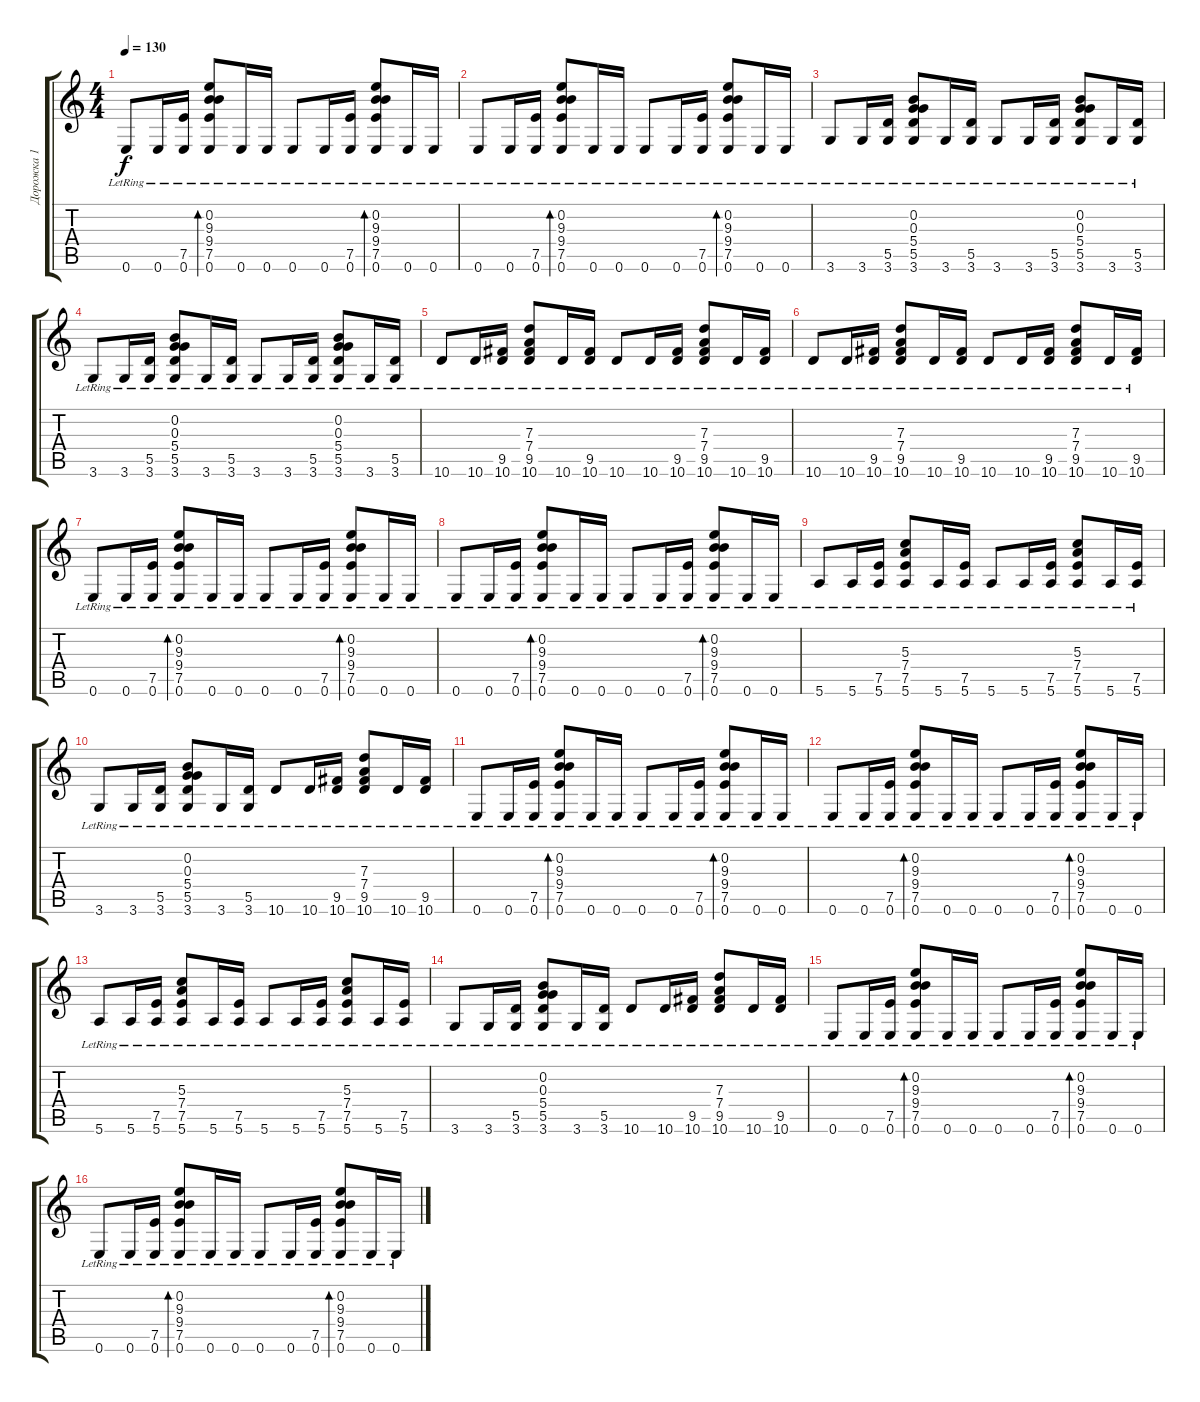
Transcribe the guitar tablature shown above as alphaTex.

\track ("Дорожка 1" "Дорожка 1") {instrument electricguitarmuted}
\staff {score tabs}
\tuning (E4 B3 G3 D3 A2 E2) {hide}
\ts (4 4)
\tempo 130
\clef g2
\ks c
0.6{lr}.8{dy f} 0.6{lr}.16 (7.5 0.6{lr}).16 (0.2 9.3{lr} 9.4{lr} 7.5 0.6{lr}).8{bd 60} 0.6{lr}.16 0.6{lr}.16 0.6{lr}.8 0.6{lr}.16 (7.5 0.6{lr}).16 (0.2 9.3{lr} 9.4{lr} 7.5 0.6{lr}).8{bd 60} 0.6{lr}.16 0.6{lr}.16 |
0.6{lr}.8 0.6{lr}.16 (7.5 0.6{lr}).16 (0.2 9.3{lr} 9.4{lr} 7.5 0.6{lr}).8{bd 60} 0.6{lr}.16 0.6{lr}.16 0.6{lr}.8 0.6{lr}.16 (7.5 0.6{lr}).16 (0.2 9.3{lr} 9.4{lr} 7.5 0.6{lr}).8{bd 60} 0.6{lr}.16 0.6{lr}.16 |
3.6{lr}.8 3.6{lr}.16 (5.5{lr} 3.6{lr}).16 (0.2{lr} 0.3{lr} 5.4{lr} 5.5{lr} 3.6{lr}).8 3.6{lr}.16 (5.5{lr} 3.6{lr}).16 3.6{lr}.8 3.6{lr}.16 (5.5{lr} 3.6{lr}).16 (0.2{lr} 0.3{lr} 5.4{lr} 5.5{lr} 3.6{lr}).8 3.6{lr}.16 (5.5{lr} 3.6{lr}).16 |
3.6{lr}.8 3.6{lr}.16 (5.5{lr} 3.6{lr}).16 (0.2{lr} 0.3{lr} 5.4{lr} 5.5{lr} 3.6{lr}).8 3.6{lr}.16 (5.5{lr} 3.6{lr}).16 3.6{lr}.8 3.6{lr}.16 (5.5{lr} 3.6{lr}).16 (0.2{lr} 0.3{lr} 5.4{lr} 5.5{lr} 3.6{lr}).8 3.6{lr}.16 (5.5{lr} 3.6{lr}).16 |
10.6{lr}.8 10.6{lr}.16 (9.5{lr} 10.6{lr}).16 (7.3{lr} 7.4{lr} 9.5{lr} 10.6{lr}).8 10.6{lr}.16 (9.5{lr} 10.6{lr}).16 10.6{lr}.8 10.6{lr}.16 (9.5{lr} 10.6{lr}).16 (7.3{lr} 7.4{lr} 9.5{lr} 10.6{lr}).8 10.6{lr}.16 (9.5{lr} 10.6{lr}).16 |
10.6{lr}.8 10.6{lr}.16 (9.5{lr} 10.6{lr}).16 (7.3{lr} 7.4{lr} 9.5{lr} 10.6{lr}).8 10.6{lr}.16 (9.5{lr} 10.6{lr}).16 10.6{lr}.8 10.6{lr}.16 (9.5{lr} 10.6{lr}).16 (7.3{lr} 7.4{lr} 9.5{lr} 10.6{lr}).8 10.6{lr}.16 (9.5{lr} 10.6{lr}).16 |
0.6{lr}.8 0.6{lr}.16 (7.5 0.6{lr}).16 (0.2 9.3{lr} 9.4{lr} 7.5 0.6{lr}).8{bd 60} 0.6{lr}.16 0.6{lr}.16 0.6{lr}.8 0.6{lr}.16 (7.5 0.6{lr}).16 (0.2 9.3{lr} 9.4{lr} 7.5 0.6{lr}).8{bd 60} 0.6{lr}.16 0.6{lr}.16 |
0.6{lr}.8 0.6{lr}.16 (7.5 0.6{lr}).16 (0.2 9.3{lr} 9.4{lr} 7.5 0.6{lr}).8{bd 60} 0.6{lr}.16 0.6{lr}.16 0.6{lr}.8 0.6{lr}.16 (7.5 0.6{lr}).16 (0.2 9.3{lr} 9.4{lr} 7.5 0.6{lr}).8{bd 60} 0.6{lr}.16 0.6{lr}.16 |
5.6{lr}.8 5.6{lr}.16 (7.5{lr} 5.6{lr}).16 (5.3{lr} 7.4{lr} 7.5{lr} 5.6{lr}).8 5.6{lr}.16 (7.5{lr} 5.6{lr}).16 5.6{lr}.8 5.6{lr}.16 (7.5{lr} 5.6{lr}).16 (5.3{lr} 7.4{lr} 7.5{lr} 5.6{lr}).8 5.6{lr}.16 (7.5{lr} 5.6{lr}).16 |
3.6{lr}.8 3.6{lr}.16 (5.5{lr} 3.6{lr}).16 (0.2{lr} 0.3{lr} 5.4{lr} 5.5{lr} 3.6{lr}).8 3.6{lr}.16 (5.5{lr} 3.6{lr}).16 10.6{lr}.8 10.6{lr}.16 (9.5{lr} 10.6{lr}).16 (7.3{lr} 7.4{lr} 9.5{lr} 10.6{lr}).8 10.6{lr}.16 (9.5{lr} 10.6{lr}).16 |
0.6{lr}.8 0.6{lr}.16 (7.5 0.6{lr}).16 (0.2 9.3{lr} 9.4{lr} 7.5 0.6{lr}).8{bd 60} 0.6{lr}.16 0.6{lr}.16 0.6{lr}.8 0.6{lr}.16 (7.5 0.6{lr}).16 (0.2 9.3{lr} 9.4{lr} 7.5 0.6{lr}).8{bd 60} 0.6{lr}.16 0.6{lr}.16 |
0.6{lr}.8 0.6{lr}.16 (7.5 0.6{lr}).16 (0.2 9.3{lr} 9.4{lr} 7.5 0.6{lr}).8{bd 60} 0.6{lr}.16 0.6{lr}.16 0.6{lr}.8 0.6{lr}.16 (7.5 0.6{lr}).16 (0.2 9.3{lr} 9.4{lr} 7.5 0.6{lr}).8{bd 60} 0.6{lr}.16 0.6{lr}.16 |
5.6{lr}.8 5.6{lr}.16 (7.5{lr} 5.6{lr}).16 (5.3{lr} 7.4{lr} 7.5{lr} 5.6{lr}).8 5.6{lr}.16 (7.5{lr} 5.6{lr}).16 5.6{lr}.8 5.6{lr}.16 (7.5{lr} 5.6{lr}).16 (5.3{lr} 7.4{lr} 7.5{lr} 5.6{lr}).8 5.6{lr}.16 (7.5{lr} 5.6{lr}).16 |
3.6{lr}.8 3.6{lr}.16 (5.5{lr} 3.6{lr}).16 (0.2{lr} 0.3{lr} 5.4{lr} 5.5{lr} 3.6{lr}).8 3.6{lr}.16 (5.5{lr} 3.6{lr}).16 10.6{lr}.8 10.6{lr}.16 (9.5{lr} 10.6{lr}).16 (7.3{lr} 7.4{lr} 9.5{lr} 10.6{lr}).8 10.6{lr}.16 (9.5{lr} 10.6{lr}).16 |
0.6{lr}.8 0.6{lr}.16 (7.5 0.6{lr}).16 (0.2 9.3{lr} 9.4{lr} 7.5 0.6{lr}).8{bd 60} 0.6{lr}.16 0.6{lr}.16 0.6{lr}.8 0.6{lr}.16 (7.5 0.6{lr}).16 (0.2 9.3{lr} 9.4{lr} 7.5 0.6{lr}).8{bd 60} 0.6{lr}.16 0.6{lr}.16 |
0.6{lr}.8 0.6{lr}.16 (7.5 0.6{lr}).16 (0.2 9.3{lr} 9.4{lr} 7.5 0.6{lr}).8{bd 60} 0.6{lr}.16 0.6{lr}.16 0.6{lr}.8 0.6{lr}.16 (7.5 0.6{lr}).16 (0.2 9.3{lr} 9.4{lr} 7.5 0.6{lr}).8{bd 60} 0.6{lr}.16 0.6{lr}.16
